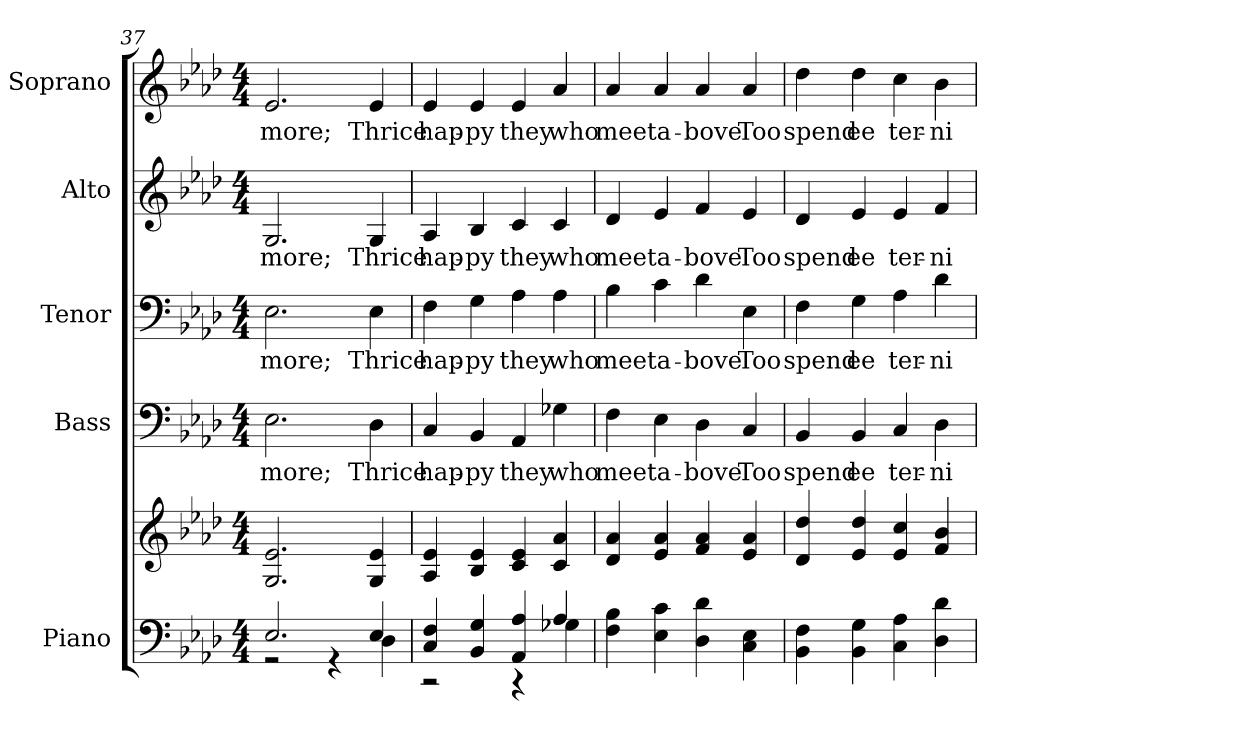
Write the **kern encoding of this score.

**kern	**kern	**kern	**text	**kern	**text	**kern	**text	**kern	**text
*part5	*part5	*part4	*part4	*part3	*part3	*part2	*part2	*part1	*part1
*staff6	*staff5	*staff4	*staff4	*staff3	*staff3	*staff2	*staff2	*staff1	*staff1
*I"Piano	*	*I"Bass	*	*I"Tenor	*	*I"Alto	*	*I"Soprano	*
*I'Pno.	*	*I'B.	*	*I'T.	*	*I'A.	*	*I'S.	*
!!LO:PB:g=z
*clefF4	*clefG2	*clefF4	*	*clefF4	*	*clefG2	*	*clefG2	*
*k[b-e-a-d-]	*k[b-e-a-d-]	*k[b-e-a-d-]	*	*k[b-e-a-d-]	*	*k[b-e-a-d-]	*	*k[b-e-a-d-]	*
*A-:	*A-:	*A-:	*	*A-:	*	*A-:	*	*A-:	*
*M4/4	*M4/4	*M4/4	*	*M4/4	*	*M4/4	*	*M4/4	*
=37	=37	=37	=37	=37	=37	=37	=37	=37	=37
*^	*	*	*	*	*	*	*	*	*
!	!	!	!	!LO:LY:b:color=#000000	!	!	!	!	!	!
!	!	!	!	!	!	!LO:LY:b:color=#000000	!	!	!	!
!	!	!	!	!	!	!	!	!LO:LY:b:color=#000000	!	!
!	!	!	!	!	!	!	!	!	!	!LO:LY:b:color=#000000
2.E-i/	2r	2.Gi/ 2.e-i	2.E-i\	more;	2.E-i\	more;	2.Gi/	more;	2.e-i/	more;
.	4r	.	.	.	.	.	.	.	.	.
!	!	!	!	!LO:LY:b:color=#000000	!	!	!	!	!	!
!	!	!	!	!	!	!LO:LY:b:color=#000000	!	!	!	!
!	!	!	!	!	!	!	!	!LO:LY:b:color=#000000	!	!
!	!	!	!	!	!	!	!	!	!	!LO:LY:b:color=#000000
4E-i/	4D-i\	4Gi/ 4e-i	4D-i\	Thrice	4E-i\	Thrice	4Gi/	Thrice	4e-i/	Thrice
=38	=38	=38	=38	=38	=38	=38	=38	=38	=38	=38
!	!	!	!	!LO:LY:b:color=#000000	!	!	!	!	!	!
!	!	!	!	!	!	!LO:LY:b:color=#000000	!	!	!	!
!	!	!	!	!	!	!	!	!LO:LY:b:color=#000000	!	!
!	!	!	!	!	!	!	!	!	!	!LO:LY:b:color=#000000
4Ci/ 4Fi	2r	4A-i/ 4e-i	4Ci/	hap-	4Fi\	hap-	4A-i/	hap-	4e-i/	hap-
!	!	!	!	!LO:LY:b:color=#000000	!	!	!	!	!	!
!	!	!	!	!	!	!LO:LY:b:color=#000000	!	!	!	!
!	!	!	!	!	!	!	!	!LO:LY:b:color=#000000	!	!
!	!	!	!	!	!	!	!	!	!	!LO:LY:b:color=#000000
4BB-i/ 4Gi	.	4B-i/ 4e-i	4BB-i/	-py	4Gi\	-py	4B-i/	-py	4e-i/	-py
!	!	!	!	!LO:LY:b:color=#000000	!	!	!	!	!	!
!	!	!	!	!	!	!LO:LY:b:color=#000000	!	!	!	!
!	!	!	!	!	!	!	!	!LO:LY:b:color=#000000	!	!
!	!	!	!	!	!	!	!	!	!	!LO:LY:b:color=#000000
4AA-i/ 4A-i	4r	4ci/ 4e-i	4AA-i/	they	4A-i\	they	4ci/	they	4e-i/	they
!	!	!	!	!LO:LY:b:color=#000000	!	!	!	!	!	!
!	!	!	!	!	!	!LO:LY:b:color=#000000	!	!	!	!
!	!	!	!	!	!	!	!	!LO:LY:b:color=#000000	!	!
!	!	!	!	!	!	!	!	!	!	!LO:LY:b:color=#000000
4A-i/	4G-Xi\	4ci/ 4a-i	4G-Xi\	who	4A-i\	who	4ci/	who	4a-i/	who
*v	*v	*	*	*	*	*	*	*	*	*
!!LO:PB:g=z
=39	=39	=39	=39	=39	=39	=39	=39	=39	=39
*^	*	*	*	*	*	*	*	*	*
!	!	!	!	!LO:LY:b:color=#000000	!	!	!	!	!	!
*v	*v	*	*	*	*	*	*	*	*	*
*^	*	*	*	*	*	*	*	*	*
!	!	!	!	!	!	!LO:LY:b:color=#000000	!	!	!	!
*v	*v	*	*	*	*	*	*	*	*	*
*^	*	*	*	*	*	*	*	*	*
!	!	!	!	!	!	!	!	!LO:LY:b:color=#000000	!	!
*v	*v	*	*	*	*	*	*	*	*	*
*^	*	*	*	*	*	*	*	*	*
!	!	!	!	!	!	!	!	!	!	!LO:LY:b:color=#000000
*v	*v	*	*	*	*	*	*	*	*	*
4Fi\ 4B-i	4d-i/ 4a-i	4Fi\	meet	4B-i\	meet	4d-i/	meet	4a-i/	meet
!	!	!	!LO:LY:b:color=#000000	!	!	!	!	!	!
!	!	!	!	!	!LO:LY:b:color=#000000	!	!	!	!
!	!	!	!	!	!	!	!LO:LY:b:color=#000000	!	!
!	!	!	!	!	!	!	!	!	!LO:LY:b:color=#000000
4E-i\ 4ci	4e-i/ 4a-i	4E-i\	a-	4ci\	a-	4e-i/	a-	4a-i/	a-
!	!	!	!LO:LY:b:color=#000000	!	!	!	!	!	!
!	!	!	!	!	!LO:LY:b:color=#000000	!	!	!	!
!	!	!	!	!	!	!	!LO:LY:b:color=#000000	!	!
!	!	!	!	!	!	!	!	!	!LO:LY:b:color=#000000
4D-i\ 4d-i	4fi/ 4a-i	4D-i\	-bove	4d-i\	-bove	4fi/	-bove	4a-i/	-bove
!	!	!	!LO:LY:b:color=#000000	!	!	!	!	!	!
!	!	!	!	!	!LO:LY:b:color=#000000	!	!	!	!
!	!	!	!	!	!	!	!LO:LY:b:color=#000000	!	!
!	!	!	!	!	!	!	!	!	!LO:LY:b:color=#000000
4Ci\ 4E-i	4e-i/ 4a-i	4Ci/	Too	4E-i\	Too	4e-i/	Too	4a-i/	Too
=40	=40	=40	=40	=40	=40	=40	=40	=40	=40
!	!	!	!LO:LY:b:color=#000000	!	!	!	!	!	!
!	!	!	!	!	!LO:LY:b:color=#000000	!	!	!	!
!	!	!	!	!	!	!	!LO:LY:b:color=#000000	!	!
!	!	!	!	!	!	!	!	!	!LO:LY:b:color=#000000
4BB-i\ 4Fi	4d-i/ 4dd-i	4BB-i/	spend	4Fi\	spend	4d-i/	spend	4dd-i\	spend
!	!	!	!LO:LY:b:color=#000000	!	!	!	!	!	!
!	!	!	!	!	!LO:LY:b:color=#000000	!	!	!	!
!	!	!	!	!	!	!	!LO:LY:b:color=#000000	!	!
!	!	!	!	!	!	!	!	!	!LO:LY:b:color=#000000
4BB-i\ 4Gi	4e-i/ 4dd-i	4BB-i/	ee	4Gi\	ee	4e-i/	ee	4dd-i\	ee
!	!	!	!LO:LY:b:color=#000000	!	!	!	!	!	!
!	!	!	!	!	!LO:LY:b:color=#000000	!	!	!	!
!	!	!	!	!	!	!	!LO:LY:b:color=#000000	!	!
!	!	!	!	!	!	!	!	!	!LO:LY:b:color=#000000
4Ci\ 4A-i	4e-i/ 4cci	4Ci/	ter-	4A-i\	ter-	4e-i/	ter-	4cci\	ter-
!	!	!	!LO:LY:b:color=#000000	!	!	!	!	!	!
!	!	!	!	!	!LO:LY:b:color=#000000	!	!	!	!
!	!	!	!	!	!	!	!LO:LY:b:color=#000000	!	!
!	!	!	!	!	!	!	!	!	!LO:LY:b:color=#000000
4D-i\ 4d-i	4fi/ 4b-i	4D-i\	-ni-	4d-i\	-ni-	4fi/	-ni-	4b-i\	-ni-
=	=	=	=	=	=	=	=	=	=
*-	*-	*-	*-	*-	*-	*-	*-	*-	*-
